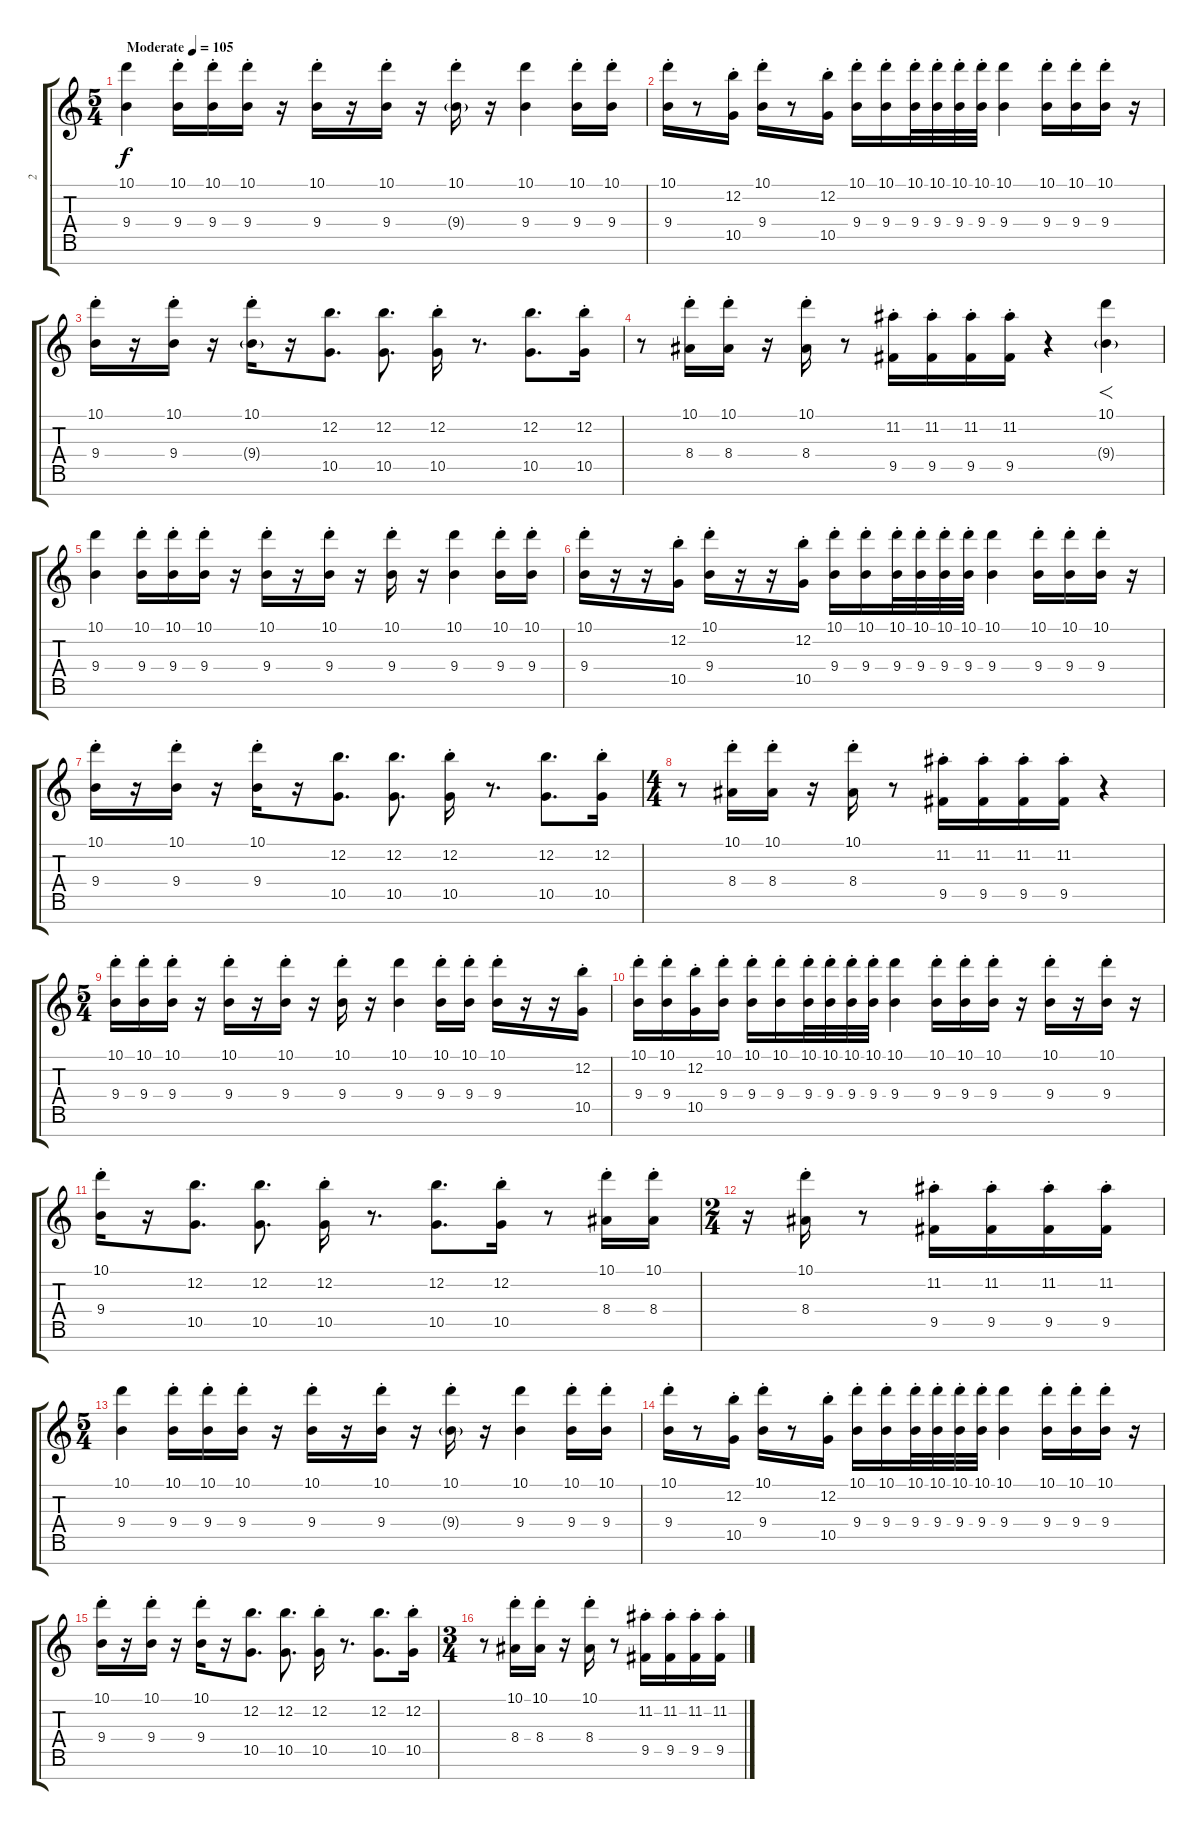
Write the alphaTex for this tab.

\track ("2" "2") {instrument electricbasspick}
\staff {score tabs}
\tuning (E4 B3 G3 D3 A2 E2 B1) {hide}
\ts (5 4)
\tempo (105 "Moderate")
\clef g2
\ks c
(10.1 9.4).4{dy f instrument electricbasspick} (10.1{st} 9.4{st}).16 (10.1{st} 9.4{st}).16 (10.1{st} 9.4{st}).16 r.16 (10.1{st} 9.4{st}).16 r.16 (10.1{st} 9.4{st}).16 r.16 (10.1{st} 9.4{g}).16 r.16 (10.1 9.4).4 (10.1{st} 9.4{st}).16 (10.1{st} 9.4{st}).16 |
(10.1{st} 9.4{st}).16 r.8 (12.2{st} 10.5{st}).16 (10.1{st} 9.4{st}).16 r.8 (12.2{st} 10.5{st}).16 (10.1{st} 9.4{st}).16 (10.1{st} 9.4{st}).16 (10.1{st} 9.4{st}).32 (10.1{st} 9.4{st}).32 (10.1{st} 9.4{st}).32 (10.1{st} 9.4{st}).32 (10.1 9.4).4 (10.1{st} 9.4{st}).16 (10.1{st} 9.4{st}).16 (10.1{st} 9.4{st}).16 r.16 |
(10.1{st} 9.4{st}).16 r.16 (10.1{st} 9.4{st}).16 r.16 (10.1{st} 9.4{g}).16 r.16 (12.2 10.5).8{d} (12.2 10.5).8{d} (12.2{st} 10.5{st}).16 r.8{d} (12.2 10.5).8{d} (12.2{st} 10.5{st}).16 |
r.8 (10.1{st} 8.4{st}).16 (10.1{st} 8.4{st}).16 r.16 (10.1{st} 8.4{st}).16 r.8 (11.2{st} 9.5{st}).16 (11.2{st} 9.5{st}).16 (11.2{st} 9.5{st}).16 (11.2{st} 9.5{st}).16 r.4 (10.1 9.4{g}).4{f} |
(10.1 9.4).4 (10.1{st} 9.4{st}).16 (10.1{st} 9.4{st}).16 (10.1{st} 9.4{st}).16 r.16 (10.1{st} 9.4{st}).16 r.16 (10.1{st} 9.4{st}).16 r.16 (10.1{st} 9.4).16 r.16 (10.1 9.4).4 (10.1{st} 9.4{st}).16 (10.1{st} 9.4{st}).16 |
(10.1{st} 9.4{st}).16 r.16 r.16 (12.2{st} 10.5{st}).16 (10.1{st} 9.4{st}).16 r.16 r.16 (12.2{st} 10.5{st}).16 (10.1{st} 9.4{st}).16 (10.1{st} 9.4{st}).16 (10.1{st} 9.4{st}).32 (10.1{st} 9.4{st}).32 (10.1{st} 9.4{st}).32 (10.1{st} 9.4{st}).32 (10.1 9.4).4 (10.1{st} 9.4{st}).16 (10.1{st} 9.4{st}).16 (10.1{st} 9.4{st}).16 r.16 |
(10.1{st} 9.4{st}).16 r.16 (10.1{st} 9.4{st}).16 r.16 (10.1{st} 9.4).16 r.16 (12.2 10.5).8{d} (12.2 10.5).8{d} (12.2{st} 10.5{st}).16 r.8{d} (12.2 10.5).8{d} (12.2{st} 10.5{st}).16 |
\ts (4 4)
r.8 (10.1{st} 8.4{st}).16 (10.1{st} 8.4{st}).16 r.16 (10.1{st} 8.4{st}).16 r.8 (11.2{st} 9.5{st}).16 (11.2{st} 9.5{st}).16 (11.2{st} 9.5{st}).16 (11.2{st} 9.5{st}).16 r.4 |
\ts (5 4)
(10.1{st} 9.4{st}).16 (10.1{st} 9.4{st}).16 (10.1{st} 9.4{st}).16 r.16 (10.1{st} 9.4{st}).16 r.16 (10.1{st} 9.4{st}).16 r.16 (10.1{st} 9.4{st}).16 r.16 (10.1 9.4).4 (10.1{st} 9.4{st}).16 (10.1{st} 9.4{st}).16 (10.1{st} 9.4{st}).16 r.16 r.16 (12.2{st} 10.5{st}).16 |
(10.1{st} 9.4{st}).16 (10.1{st} 9.4{st}).16 (12.2{st} 10.5{st}).16 (10.1{st} 9.4{st}).16 (10.1{st} 9.4{st}).16 (10.1{st} 9.4{st}).16 (10.1{st} 9.4{st}).32 (10.1{st} 9.4{st}).32 (10.1{st} 9.4{st}).32 (10.1{st} 9.4{st}).32 (10.1 9.4).4 (10.1{st} 9.4{st}).16 (10.1{st} 9.4{st}).16 (10.1{st} 9.4{st}).16 r.16 (10.1{st} 9.4{st}).16 r.16 (10.1{st} 9.4{st}).16 r.16 |
(10.1{st} 9.4).16 r.16 (12.2 10.5).8{d} (12.2 10.5).8{d} (12.2{st} 10.5{st}).16 r.8{d} (12.2 10.5).8{d} (12.2{st} 10.5{st}).16 r.8 (10.1{st} 8.4{st}).16 (10.1{st} 8.4{st}).16 |
\ts (2 4)
r.16 (10.1{st} 8.4{st}).16 r.8 (11.2{st} 9.5{st}).16 (11.2{st} 9.5{st}).16 (11.2{st} 9.5{st}).16 (11.2{st} 9.5{st}).16 |
\ts (5 4)
(10.1 9.4).4 (10.1{st} 9.4{st}).16 (10.1{st} 9.4{st}).16 (10.1{st} 9.4{st}).16 r.16 (10.1{st} 9.4{st}).16 r.16 (10.1{st} 9.4{st}).16 r.16 (10.1{st} 9.4{g}).16 r.16 (10.1 9.4).4 (10.1{st} 9.4{st}).16 (10.1{st} 9.4{st}).16 |
(10.1{st} 9.4{st}).16 r.8 (12.2{st} 10.5{st}).16 (10.1{st} 9.4{st}).16 r.8 (12.2{st} 10.5{st}).16 (10.1{st} 9.4{st}).16 (10.1{st} 9.4{st}).16 (10.1{st} 9.4{st}).32 (10.1{st} 9.4{st}).32 (10.1{st} 9.4{st}).32 (10.1{st} 9.4{st}).32 (10.1 9.4).4 (10.1{st} 9.4{st}).16 (10.1{st} 9.4{st}).16 (10.1{st} 9.4{st}).16 r.16 |
(10.1{st} 9.4{st}).16 r.16 (10.1{st} 9.4{st}).16 r.16 (10.1{st} 9.4).16 r.16 (12.2 10.5).8{d} (12.2 10.5).8{d} (12.2{st} 10.5{st}).16 r.8{d} (12.2 10.5).8{d} (12.2{st} 10.5{st}).16 |
\ts (3 4)
r.8 (10.1{st} 8.4{st}).16 (10.1{st} 8.4{st}).16 r.16 (10.1{st} 8.4{st}).16 r.8 (11.2{st} 9.5{st}).16 (11.2{st} 9.5{st}).16 (11.2{st} 9.5{st}).16 (11.2{st} 9.5{st}).16
